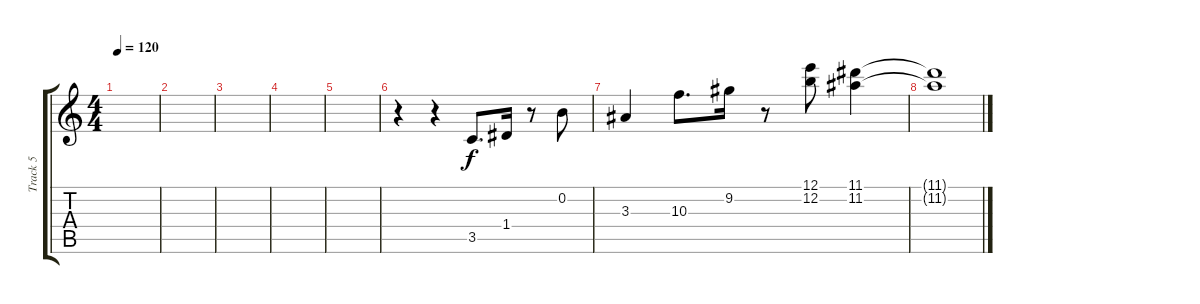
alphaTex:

\track ("Track 5" "Track 5") {instrument distortionguitar}
\staff {score tabs}
\tuning (E4 B3 G3 D3 A2 E2) {hide}
\ts (4 4)
\tempo 120
\clef g2
\ks c
|
|
|
|
|
r.4 r.4 3.5.8{d} 1.4.16 r.8 0.2.8 |
3.3.4 10.3.8{d} 9.2.16 r.8 (12.1 12.2).8 (11.1 11.2).4 |
(11.1{t} 11.2{t}).1
